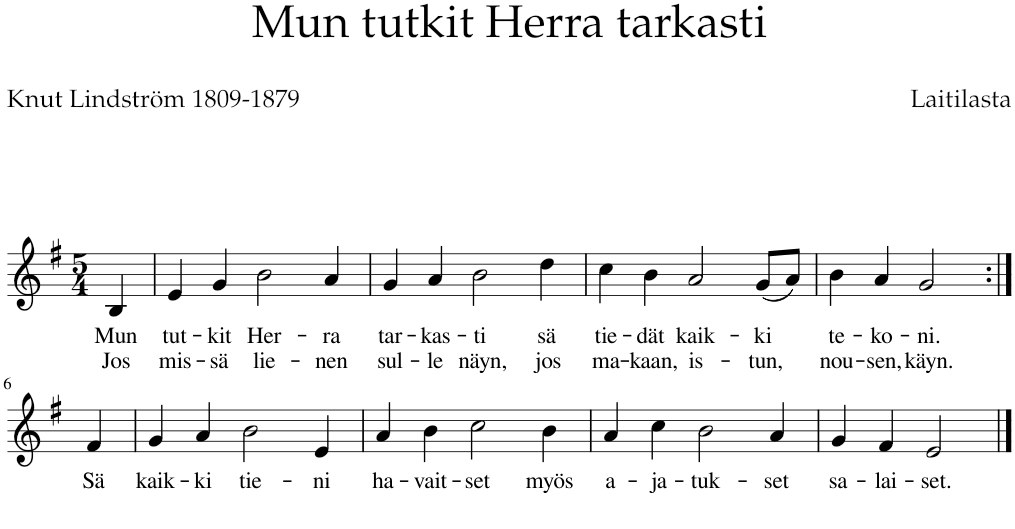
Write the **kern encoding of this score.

**kern	**text	**text
*part1	*part1	*part1
*staff1	*staff1	*staff1
*I"Staff	*	*
*clefG2	*	*
*k[f#]	*	*
*M5/4	*	*
=1	=1	=1
!	!LO:LY:b	!LO:LY:b
4B/	Mun	Jos
=2	=2	=2
!	!LO:LY:b	!LO:LY:b
4e/	tut-	mis-
!	!LO:LY:b	!LO:LY:b
4g/	-kit	-sä
!	!LO:LY:b	!LO:LY:b
2b\	Her-	lie-
!	!LO:LY:b	!LO:LY:b
4a/	-ra	-nen
=3	=3	=3
!	!LO:LY:b	!LO:LY:b
4g/	tar-	sul-
!	!LO:LY:b	!LO:LY:b
4a/	-kas-	-le
!	!LO:LY:b	!LO:LY:b
2b\	-ti	näyn,
!	!LO:LY:b	!LO:LY:b
4dd\	sä	jos
=4	=4	=4
!	!LO:LY:b	!LO:LY:b
4cc\	tie-	ma-
!	!LO:LY:b	!LO:LY:b
4b\	-dät	-kaan,
!	!LO:LY:b	!LO:LY:b
2a/	kaik-	is-
!	!LO:LY:b	!LO:LY:b
(8g/L	-ki	-tun,
8a/J)	.	.
=5	=5	=5
!	!LO:LY:b	!LO:LY:b
4b\	te-	nou-
!	!LO:LY:b	!LO:LY:b
4a/	-ko-	-sen,
!	!LO:LY:b	!LO:LY:b
2g/	-ni.	käyn.
!!LO:LB:g=z
=6:|!	=6:|!	=6:|!
!	!LO:LY:b	!
4f#/	Sä	.
=7	=7	=7
!	!LO:LY:b	!
4g/	kaik-	.
!	!LO:LY:b	!
4a/	-ki	.
!	!LO:LY:b	!
2b\	tie-	.
!	!LO:LY:b	!
4e/	-ni	.
=8	=8	=8
!	!LO:LY:b	!
4a/	ha-	.
!	!LO:LY:b	!
4b\	-vait-	.
!	!LO:LY:b	!
2cc\	-set	.
!	!LO:LY:b	!
4b\	myös	.
=9	=9	=9
!	!LO:LY:b	!
4a/	a-	.
!	!LO:LY:b	!
4cc\	-ja-	.
!	!LO:LY:b	!
2b\	-tuk-	.
!	!LO:LY:b	!
4a/	-set	.
=10	=10	=10
!	!LO:LY:b	!
4g/	sa-	.
!	!LO:LY:b	!
4f#/	-lai-	.
!	!LO:LY:b	!
2e/	-set.	.
==	==	==
*-	*-	*-
